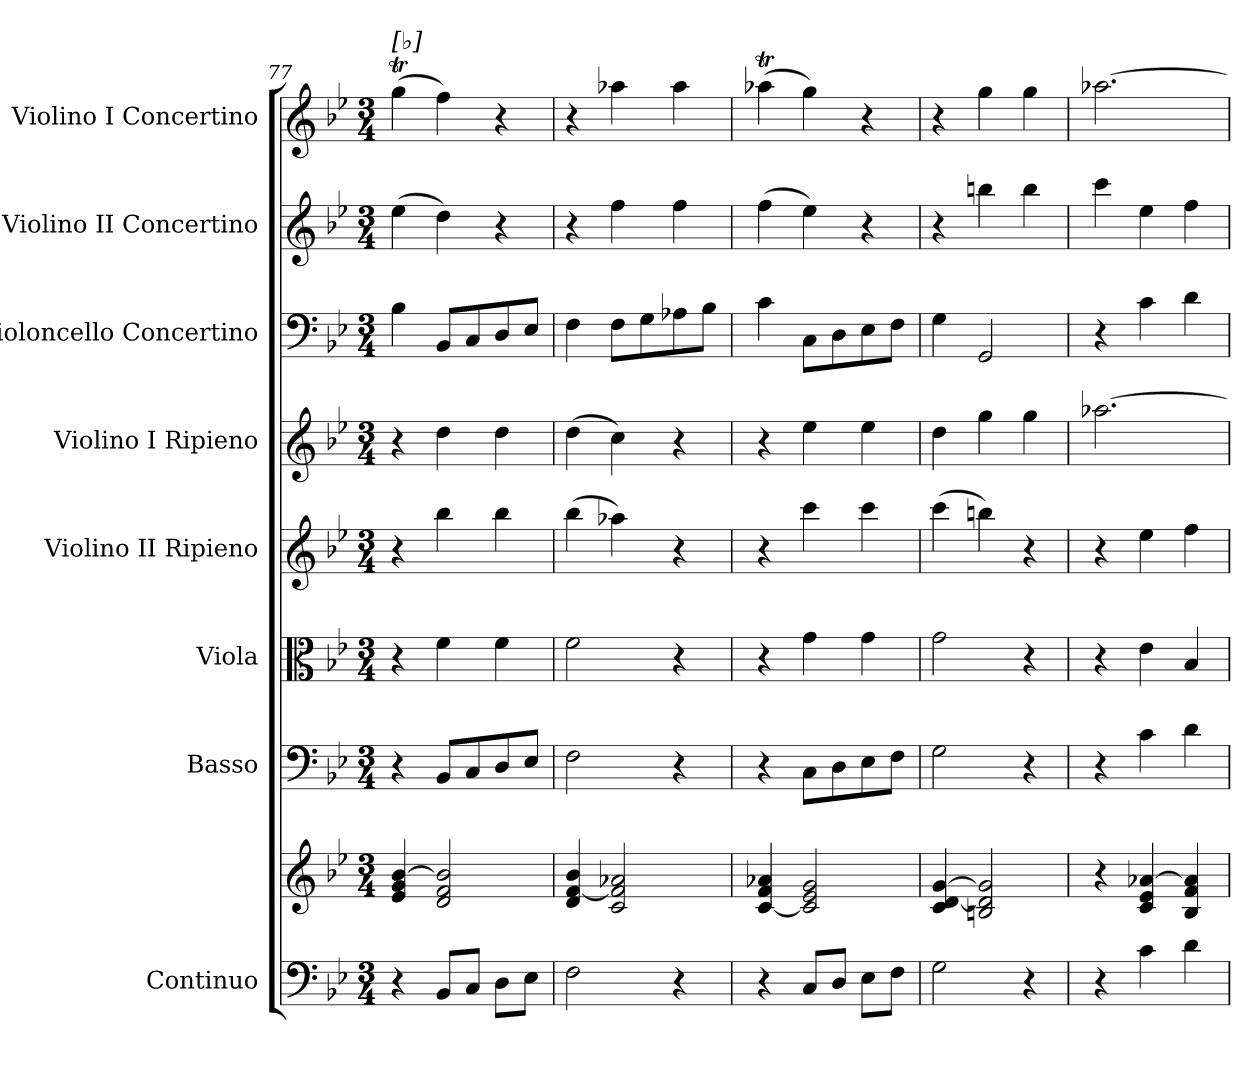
**kern	**kern	**kern	**kern	**kern	**kern	**kern	**kern	**kern
*part8	*part8	*part7	*part6	*part5	*part4	*part3	*part2	*part1
*staff9	*staff8	*staff7	*staff6	*staff5	*staff4	*staff3	*staff2	*staff1
*I"Continuo	*	*I"Basso	*I"Viola	*I"Violino II Ripieno	*I"Violino I Ripieno	*I"Violoncello Concertino	*I"Violino II Concertino	*I"Violino I Concertino
*	*	*	*	*	*	*I'Vc	*I'Vln	*I'Vln
*clefF4	*clefG2	*clefF4	*clefC3	*clefG2	*clefG2	*clefF4	*clefG2	*clefG2
*k[b-e-]	*k[b-e-]	*k[b-e-]	*k[b-e-]	*k[b-e-]	*k[b-e-]	*k[b-e-]	*k[b-e-]	*k[b-e-]
*M3/4	*M3/4	*M3/4	*M3/4	*M3/4	*M3/4	*M3/4	*M3/4	*M3/4
=77	=77	=77	=77	=77	=77	=77	=77	=77
!	!	!	!	!	!	!	!	!LO:TX:a:t=[♭]
4r	4e-/ 4g/ [4b-/	4r	4r	4r	4r	4B-\	(>4ee-\	(>4ggT\
8BB-/L	2d/ 2f/ 2b-/]	8BB-/L	4f\	4bb-\	4dd\	8BB-/L	4dd\)	4ff\)
8C/J	.	8C/	.	.	.	8C/	.	.
8D\L	.	8D/	4f\	4bb-\	4dd\	8D/	4r	4r
8E-\J	.	8E-/J	.	.	.	8E-/J	.	.
=78	=78	=78	=78	=78	=78	=78	=78	=78
2F\	4d/ [4f/ 4b-/	2F\	2f\	(>4bb-\	(>4dd\	4F\	4r	4r
.	2c/ 2f/] 2a-X/	.	.	4aa-X\)	4cc\)	8F\L	4ff\	4aa-X\
.	.	.	.	.	.	8G\	.	.
4r	.	4r	4r	4r	4r	8A-X\	4ff\	4aa-\
.	.	.	.	.	.	8B-\J	.	.
=79	=79	=79	=79	=79	=79	=79	=79	=79
4r	[4c/ 4f/ 4a-X/	4r	4r	4r	4r	4c\	(>4ff\	(>4aa-XT\
8C/L	2c/] 2e-/ 2g/	8C\L	4g\	4ccc\	4ee-\	8C\L	4ee-\)	4gg\)
8D/J	.	8D\	.	.	.	8D\	.	.
8E-\L	.	8E-\	4g\	4ccc\	4ee-\	8E-\	4r	4r
8F\J	.	8F\J	.	.	.	8F\J	.	.
=80	=80	=80	=80	=80	=80	=80	=80	=80
2G\	4c/ [4d/ [4g/	2G\	2g\	(>4ccc\	4dd\	4G\	4r	4r
.	2Bn/ 2d/] 2g/]	.	.	4bbn\)	4gg\	2GG/	4bbn\	4gg\
4r	.	4r	4r	4r	4gg\	.	4bb\	4gg\
!!LO:PB:g=z
=81	=81	=81	=81	=81	=81	=81	=81	=81
4r	4r	4r	4r	4r	[2.aa-X\	4r	4ccc\	[2.aa-X\
4c\	4c/ 4e-/ [4a-X/	4c\	4e-\	4ee-\	.	4c\	4ee-\	.
4d\	4B-/ 4f/ 4a-/]	4d\	4B-/	4ff\	.	4d\	4ff\	.
=	=	=	=	=	=	=	=	=
*-	*-	*-	*-	*-	*-	*-	*-	*-
